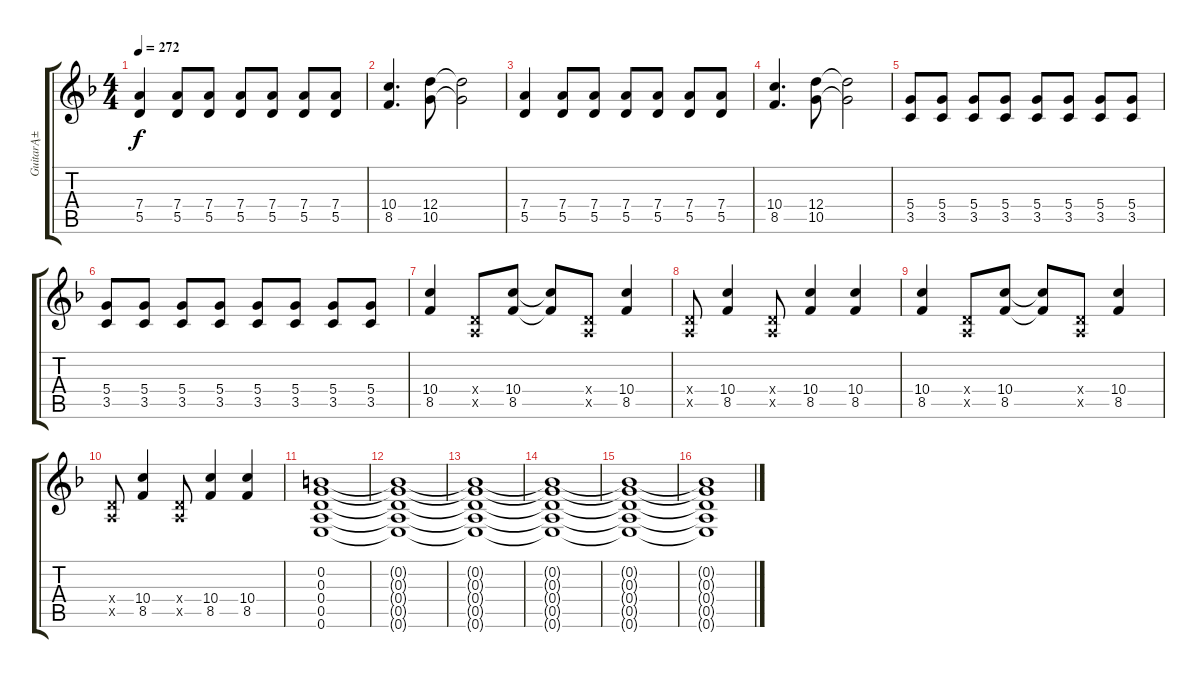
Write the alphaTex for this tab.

\track ("GuitarĄ±" "GuitarĄ±") {instrument distortionguitar}
\staff {score tabs}
\tuning (E4 B3 G3 D3 A2 E2) {hide}
\ts (4 4)
\tempo 272
\clef g2
\ks f
(7.4 5.5).4{dy f} (7.4 5.5).8 (7.4 5.5).8 (7.4 5.5).8 (7.4 5.5).8 (7.4 5.5).8 (7.4 5.5).8 |
(10.4 8.5).4{d} (12.4 10.5).8 (12.4{t} 10.5{t}).2 |
(7.4 5.5).4 (7.4 5.5).8 (7.4 5.5).8 (7.4 5.5).8 (7.4 5.5).8 (7.4 5.5).8 (7.4 5.5).8 |
(10.4 8.5).4{d} (12.4 10.5).8 (12.4{t} 10.5{t}).2 |
(5.4 3.5).8 (5.4 3.5).8 (5.4 3.5).8 (5.4 3.5).8 (5.4 3.5).8 (5.4 3.5).8 (5.4 3.5).8 (5.4 3.5).8 |
(5.4 3.5).8 (5.4 3.5).8 (5.4 3.5).8 (5.4 3.5).8 (5.4 3.5).8 (5.4 3.5).8 (5.4 3.5).8 (5.4 3.5).8 |
(10.4 8.5).4 (0.4{x} 0.5{x}).8 (10.4 8.5).8 (10.4{t} 8.5{t}).8 (0.4{x} 0.5{x}).8 (10.4 8.5).4 |
(0.4{x} 0.5{x}).8 (10.4 8.5).4 (0.4{x} 0.5{x}).8 (10.4 8.5).4 (10.4 8.5).4 |
(10.4 8.5).4 (0.4{x} 0.5{x}).8 (10.4 8.5).8 (10.4{t} 8.5{t}).8 (0.4{x} 0.5{x}).8 (10.4 8.5).4 |
(0.4{x} 0.5{x}).8 (10.4 8.5).4 (0.4{x} 0.5{x}).8 (10.4 8.5).4 (10.4 8.5).4 |
(0.2 0.3 0.4 0.5 0.6).1 |
(0.2{t} 0.3{t} 0.4{t} 0.5{t} 0.6{t}).1 |
(0.2{t} 0.3{t} 0.4{t} 0.5{t} 0.6{t}).1 |
(0.2{t} 0.3{t} 0.4{t} 0.5{t} 0.6{t}).1 |
(0.2{t} 0.3{t} 0.4{t} 0.5{t} 0.6{t}).1 |
(0.2{t} 0.3{t} 0.4{t} 0.5{t} 0.6{t}).1
